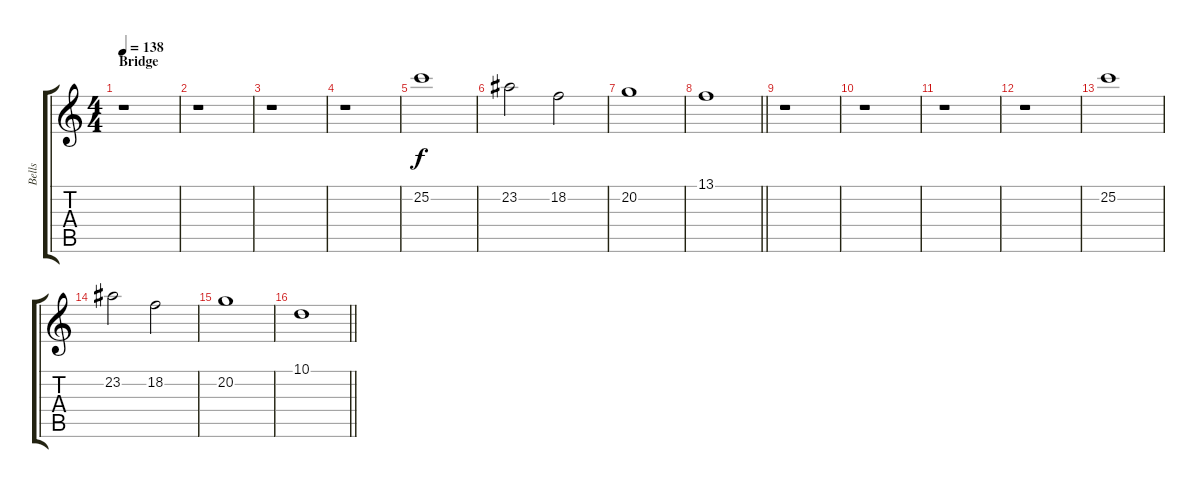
\track ("Bells" "Bells") {instrument tubularbells}
\staff {score tabs}
\tuning (E4 B3 G3 D3 A2 E2) {hide}
\ts (4 4)
\section ("" "Bridge")
\tempo 138
\clef g2
\ks c
r.1{dy f} |
r.1 |
r.1 |
r.1 |
25.2.1 |
23.2.2 18.2.2 |
20.2.1 |
\barLineRight lightlight
13.1.1 |
r.1 |
r.1 |
r.1 |
r.1 |
25.2.1 |
23.2.2 18.2.2 |
20.2.1 |
\barLineRight lightlight
10.1.1
